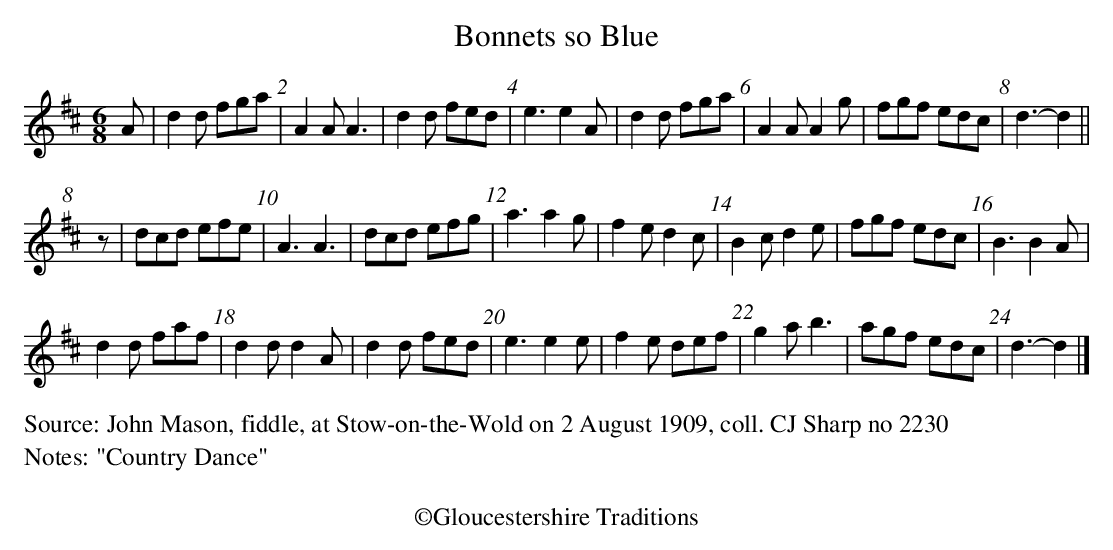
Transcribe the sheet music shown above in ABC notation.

X:1
T:Bonnets so Blue
M:6/8
L:1/8
K:D
A | d2 d fga | A2 A A3 | d2 d fed | e3 e2 A | d2 d fga | A2 A A2 g | fgf edc | d3-d2 ||
z | dcd efe | A3 A3 | dcd efg | a3 a2 g | f2 e d2 c | B2 c d2 e | fgf edc | B3 B2 A |
d2 d faf | d2 d d2 A | d2 d fed | e3 e2 e | f2 e def | g2 a b3 | agf edc | d3-d2 |]
